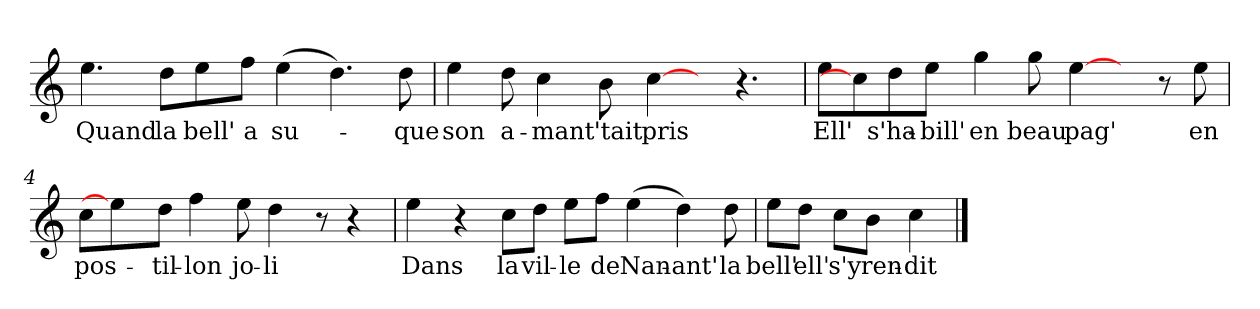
**kern	**text
*part1	*part1
*staff1	*staff1
*clefG2	*
*k[]	*
*C:	*
=1	=1
!	!LO:LY:b
4.ee\	Quand
!	!LO:LY:b
8dd\L	la
!	!LO:LY:b
8ee\	bell'
!	!LO:LY:b
8ff\J	a
!	!LO:LY:b
(>4ee\	su-
4.dd\)	.
!	!LO:LY:b
8dd\	-que
=2	=2
!	!LO:LY:b
4ee\	son
!	!LO:LY:b
8dd\	a-
!	!LO:LY:b
4cc\	-mant
!	!LO:LY:b
8b\	'tait
!	!LO:LY:b
[4cc\	pris
8ryy	.
4.r	.
=3	=3
!	!LO:LY:b
8ee\L	Ell'
8cc\]	.
!	!LO:LY:b
8dd\	s'ha-
!	!LO:LY:b
8ee\J	-bill'
!	!LO:LY:b
4gg\	en
!	!LO:LY:b
8gg\	beau
!	!LO:LY:b
[4ee\	pag'
8ryy	.
8r	.
!	!LO:LY:b
8ee\	en
!!LO:LB:g=z
=4	=4
!	!LO:LY:b
8cc\L	pos-
4ee\]	.
!	!LO:LY:b
8dd\J	-til-
!	!LO:LY:b
4ff\	-lon
!	!LO:LY:b
8ee\	jo-
!	!LO:LY:b
4dd\	-li
8r	.
4r	.
=5	=5
!	!LO:LY:b
4ee\	Dans
4r	.
!	!LO:LY:b
8cc\L	la
!	!LO:LY:b
8dd\J	vil-
!	!LO:LY:b
8ee\L	-le
!	!LO:LY:b
8ff\J	de
!	!LO:LY:b
(>4ee\	Nan-
!	!LO:LY:b
4dd\)	-ant'
!	!LO:LY:b
8dd\	la
=6	=6
!	!LO:LY:b
8ee\L	bell'
!	!LO:LY:b
8dd\J	ell'
!	!LO:LY:b
8cc\L	s'y
!	!LO:LY:b
8b\J	ren-
!	!LO:LY:b
4cc\	-dit
==	==
*-	*-
